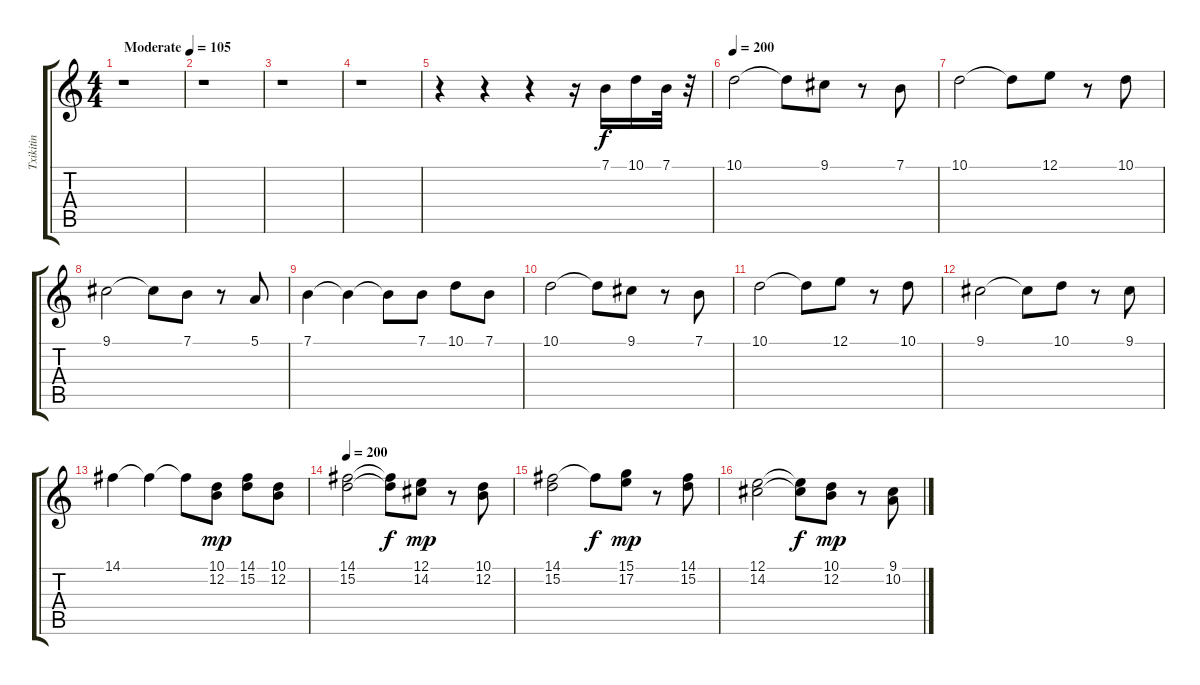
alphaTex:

\track ("Txikitin" "Txikitin") {instrument trumpet}
\staff {score tabs}
\tuning (E4 B3 G3 D3 A2 E2) {hide}
\ts (4 4)
\tempo (105 "Moderate")
\clef g2
\ks c
r.1{dy f instrument trumpet} |
r.1 |
r.1 |
r.1 |
r.4 r.4 r.4 r.16 7.1.16 10.1.16 7.1.32 r.32 |
\tempo 200
10.1.2 10.1{t}.8 9.1.8 r.8 7.1.8 |
10.1.2 10.1{t}.8 12.1.8 r.8 10.1.8 |
9.1.2 9.1{t}.8 7.1.8 r.8 5.1.8 |
7.1.4 7.1{t}.4 7.1{t}.8 7.1.8 10.1.8 7.1.8 |
10.1.2 10.1{t}.8 9.1.8 r.8 7.1.8 |
10.1.2 10.1{t}.8 12.1.8 r.8 10.1.8 |
9.1.2 9.1{t}.8 10.1.8 r.8 9.1.8 |
14.1.4 14.1{t}.4 14.1{t}.8 (10.1 12.2).8{dy mp} (14.1 15.2).8 (10.1 12.2).8 |
\tempo 200
(14.1 15.2).2 (14.1{t} 15.2{t}).8{dy f} (12.1 14.2).8{dy mp} r.8 (10.1 12.2).8 |
(14.1 15.2).2 14.1{t}.8{dy f} (15.1 17.2).8{dy mp} r.8 (14.1 15.2).8 |
(12.1 14.2).2 (12.1{t} 14.2{t}).8{dy f} (10.1 12.2).8{dy mp} r.8 (9.1 10.2).8
